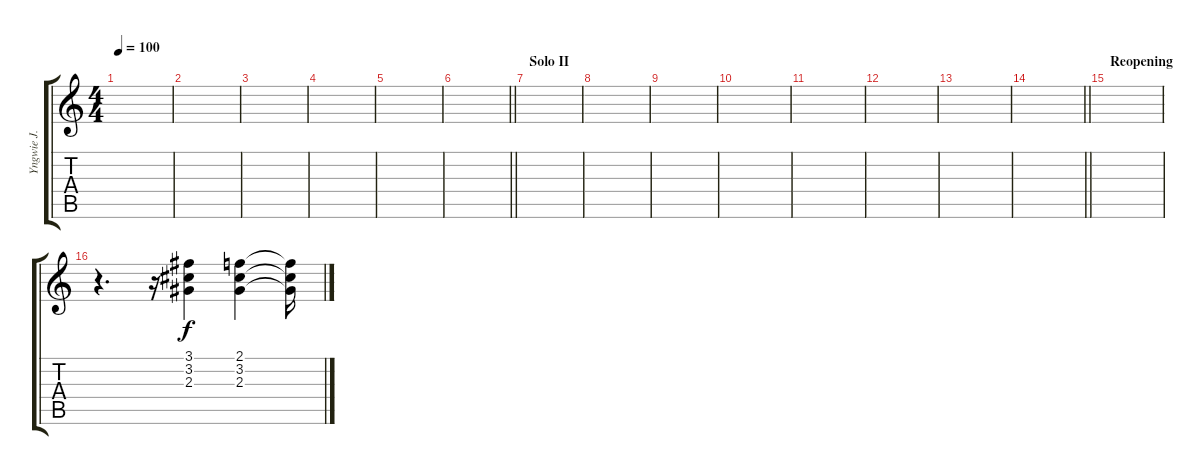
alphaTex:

\track ("Yngwie J. Malmsteen" "Yngwie J. ") {instrument overdrivenguitar}
\staff {score tabs}
\tuning (Eb4 Bb3 Gb3 Db3 Ab2 Eb2) {hide}
\ts (4 4)
\tempo 100
\clef g2
\ks c
|
|
|
|
|
\barLineRight lightlight
|
\section ("" "Solo II")
|
|
|
|
|
|
|
\barLineRight lightlight
|
\section ("" "Reopening")
|
r.4{d} r.16 (3.1 3.2 2.3).4 (2.1 3.2 2.3).4 (2.1{t} 3.2{t} 2.3{t}).16
